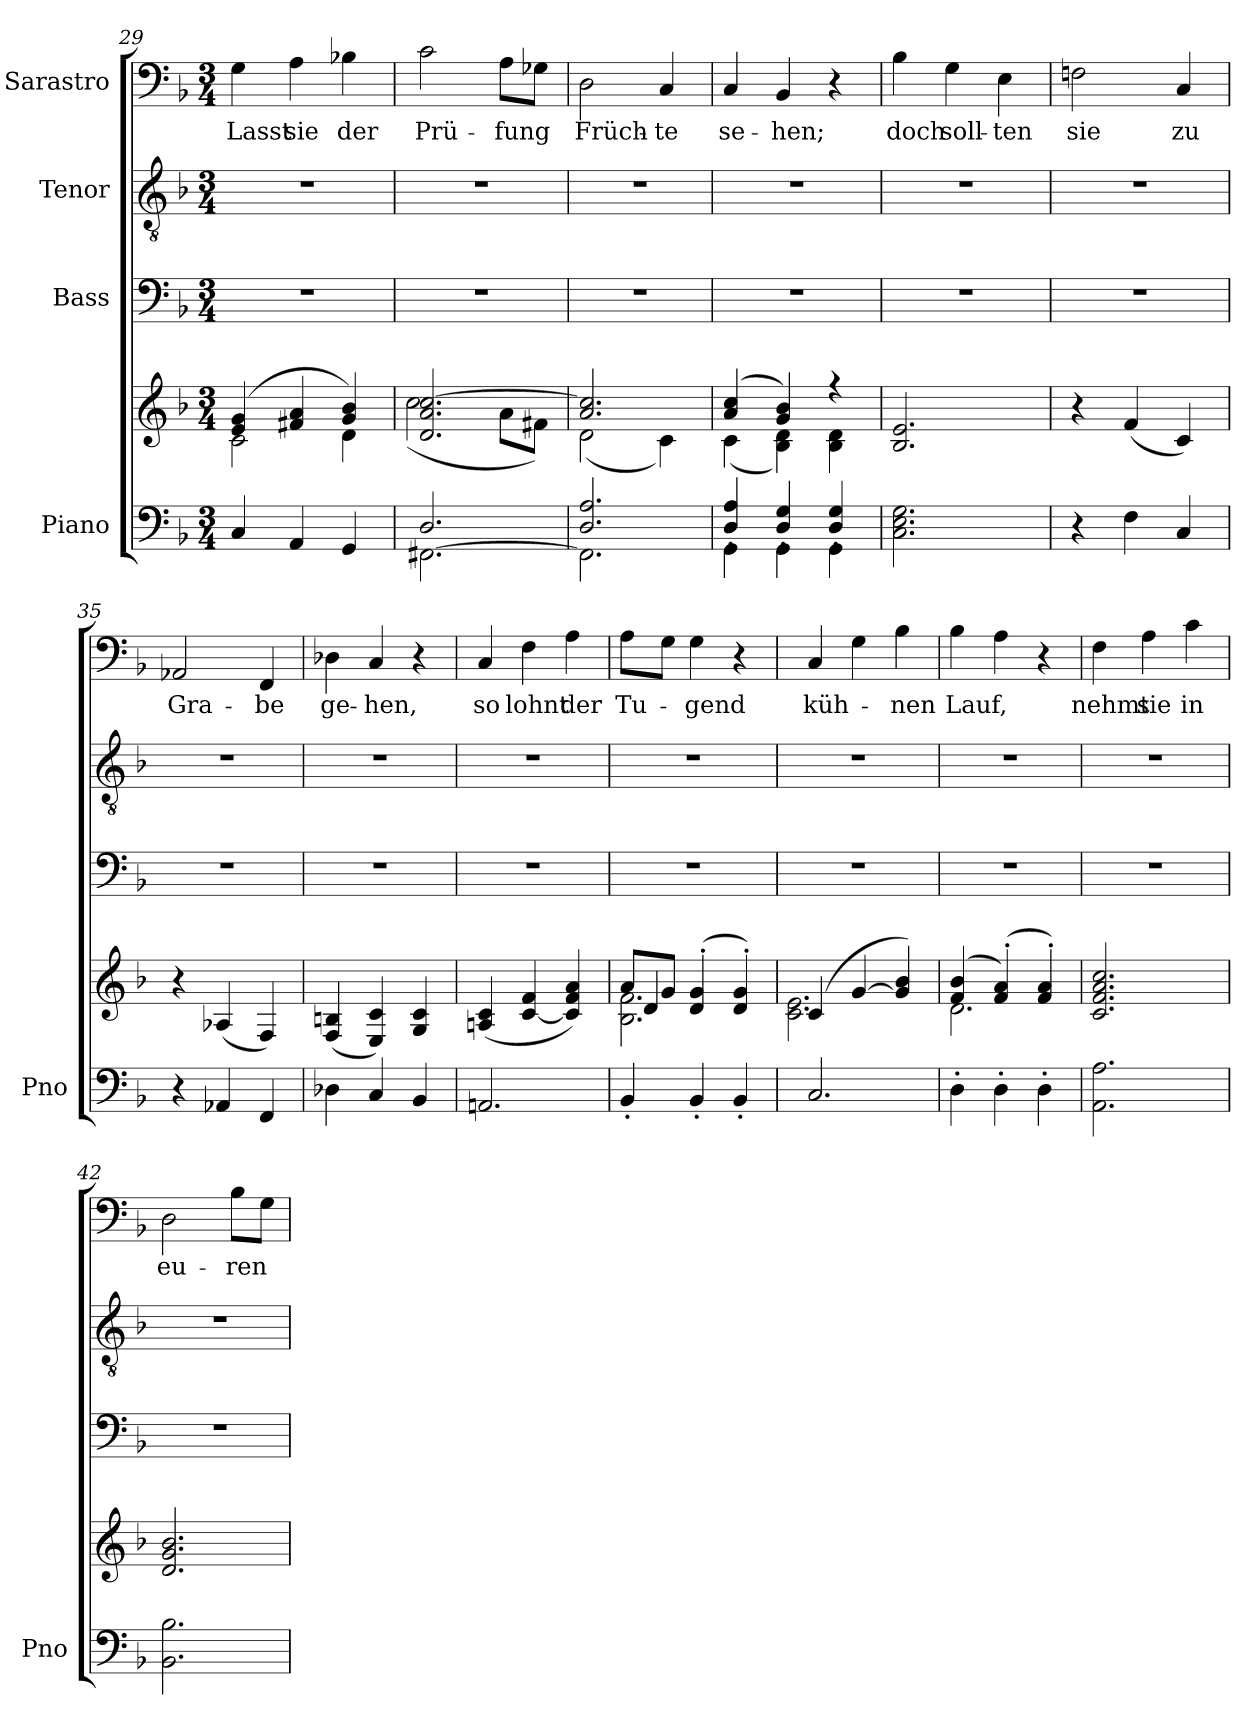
**kern	**kern	**kern	**kern	**kern	**text
*part4	*part4	*part3	*part2	*part1	*part1
*staff5	*staff4	*staff3	*staff2	*staff1	*staff1
*I"Piano	*	*I"Bass	*I"Tenor	*I"Sarastro	*
*I'Pno	*	*	*	*	*
!!LO:PB:g=z
*clefF4	*clefG2	*clefF4	*clefGv2	*clefF4	*
*k[b-]	*k[b-]	*k[b-]	*k[b-]	*k[b-]	*
*F:	*F:	*F:	*F:	*F:	*
*M3/4	*M3/4	*M3/4	*M3/4	*M3/4	*
=29	=29	=29	=29	=29	=29
*	*^	*	*	*	*
4C/	(4e/ 4g/	2c\	2.r	2.r	4G\	Lasst
4AA/	4f#X/ 4a/	.	.	.	4A\	sie
4GG/	4g/ 4b-/)	4d\	.	.	4B-X\	der
=30	=30	=30	=30	=30	=30	=30
*^	*	*	*	*	*	*
[<2.FF#X\	2.D/	2.d/ 2.a/ [2.cc/	(2cc\	2.r	2.r	2c\	Prü-
.	.	.	8a\L	.	.	8A\L	-fung
.	.	.	8f#X\J)	.	.	8G-X\J	.
=31	=31	=31	=31	=31	=31	=31	=31
2.FF#\]	2.D/ 2.A/	2.a/ 2.cc/]	(2d\	2.r	2.r	2D\	Früch-
.	.	.	4c\)	.	.	4C/	-te
=32	=32	=32	=32	=32	=32	=32	=32
4GG\	4D/'< 4A/'<	(4a/ 4cc/	(4c\	2.r	2.r	4C/	se-
4GG\	4D/'< 4G/'<	4g/ 4b-/)	4B-\ 4d\)	.	.	4BB-/	-hen;
4GG\	4D/'< 4G/'<	4r	4B-\ 4d\	.	.	4r	.
*v	*v	*	*	*	*	*	*
*	*v	*v	*	*	*	*
=33	=33	=33	=33	=33	=33
2.C\ 2.E\ 2.G\	2.B-/ 2.e/	2.r	2.r	4B-\	doch
.	.	.	.	4G\	soll-
.	.	.	.	4E\	-ten
=34	=34	=34	=34	=34	=34
4r	4r	2.r	2.r	2Fn\	sie
4F\	(4f/	.	.	.	.
4C/	4c/)	.	.	4C/	zu
=35	=35	=35	=35	=35	=35
4r	4r	2.r	2.r	2AA-X/	Gra-
4AA-X/	(4A-X/	.	.	.	.
4FF/	4F/)	.	.	4FF/	-be
!!LO:LB:g=z
=36	=36	=36	=36	=36	=36
4D-X\	(4F/ 4Bn/	2.r	2.r	4D-X\	ge-
4C/	4E/ 4c/)	.	.	4C/	-hen,
4BB-/	4G/ 4c/	.	.	4r	.
=37	=37	=37	=37	=37	=37
2.AAn/	(4An/ 4c/	2.r	2.r	4C/	so
.	[4c/ 4f/	.	.	4F\	lohnt
.	4c/] 4f/ 4a/)	.	.	4A\	der
=38	=38	=38	=38	=38	=38
*	*^	*	*	*	*
*	*	*^	*	*	*	*
4BB-'</	8a/L	2.B-\ 2.f\	4d/	2.r	2.r	8A\L	Tu-
.	8g/J	.	.	.	.	8G\J	.
4BB-'</	(4d/'< 4g/'<	.	2ryy	.	.	4G\	-gend
4BB-'</	4d/'< 4g/'<)	.	.	.	.	4r	.
*	*	*v	*v	*	*	*	*
=39	=39	=39	=39	=39	=39	=39
2.C/	(4c/	2.c\ 2.e\	2.r	2.r	4C/	küh-
.	[<4g/	.	.	.	4G\	.
.	4g/] 4b-/)	.	.	.	4B-\	-nen
=40	=40	=40	=40	=40	=40	=40
4D'>\	(4f/ 4b-/	2.d\	2.r	2.r	4B-\	Lauf,
4D'>\	(4f/'< 4a/'<)	.	.	.	4A\	.
4D'>\	4f/'< 4a/'<)	.	.	.	4r	.
*	*v	*v	*	*	*	*
=41	=41	=41	=41	=41	=41
2.AA\ 2.A\	2.c/ 2.f/ 2.a/ 2.cc/	2.r	2.r	4F\	nehmt
.	.	.	.	4A\	sie
.	.	.	.	4c\	in
=42	=42	=42	=42	=42	=42
2.BB-\ 2.B-\	2.d/ 2.g/ 2.b-/	2.r	2.r	2D\	eu-
.	.	.	.	8B-\L	-ren
.	.	.	.	8G\J	.
=	=	=	=	=	=
*-	*-	*-	*-	*-	*-
